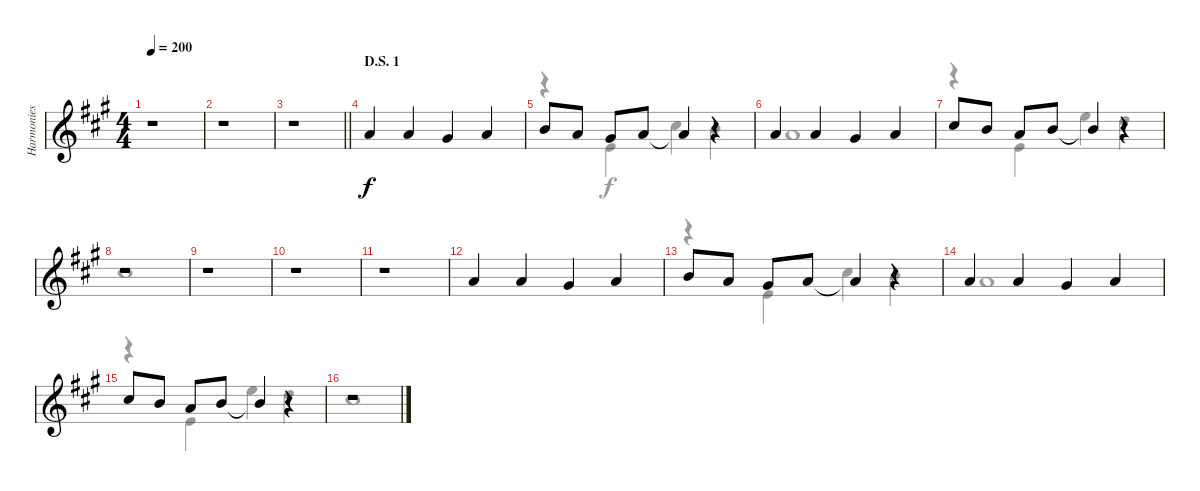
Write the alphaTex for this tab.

\track ("Harmonies" "Harmonies") {instrument altosax}
\staff {score}
\tuning (E4 B3 G3 D3 A2 E2 B1) {hide}
\voice
\ts (4 4)
\tempo 200
\clef g2
\ks a
r.1{dy f} |
r.1 |
\barLineRight lightlight
r.1 |
\section ("" "D.S. 1")
5.1.4 5.1.4 4.1.4 5.1.4 |
7.1.8 5.1.8 4.1.8 5.1.8 5.1{t}.4 r.4 |
5.1.4 5.1.4 4.1.4 5.1.4 |
9.1.8 7.1.8 5.1.8 7.1.8 7.1{t}.4 r.4 |
r.1 |
r.1 |
r.1 |
r.1 |
5.1.4 5.1.4 4.1.4 5.1.4 |
7.1.8 5.1.8 4.1.8 5.1.8 5.1{t}.4 r.4 |
5.1.4 5.1.4 4.1.4 5.1.4 |
9.1.8 7.1.8 5.1.8 7.1.8 7.1{t}.4 r.4 |
r.1
\voice
\clef g2
\ottava regular
\simile none
\ks a
|
|
\barLineRight lightlight
|
|
r.4 0.1.4 9.1.4 7.1.4 |
5.1.1 |
r.4 0.1.4 12.1.4 10.1.4 |
9.1.1 |
|
|
|
|
r.4 0.1.4 9.1.4 7.1.4 |
5.1.1 |
r.4 0.1.4 12.1.4 10.1.4 |
9.1.1
